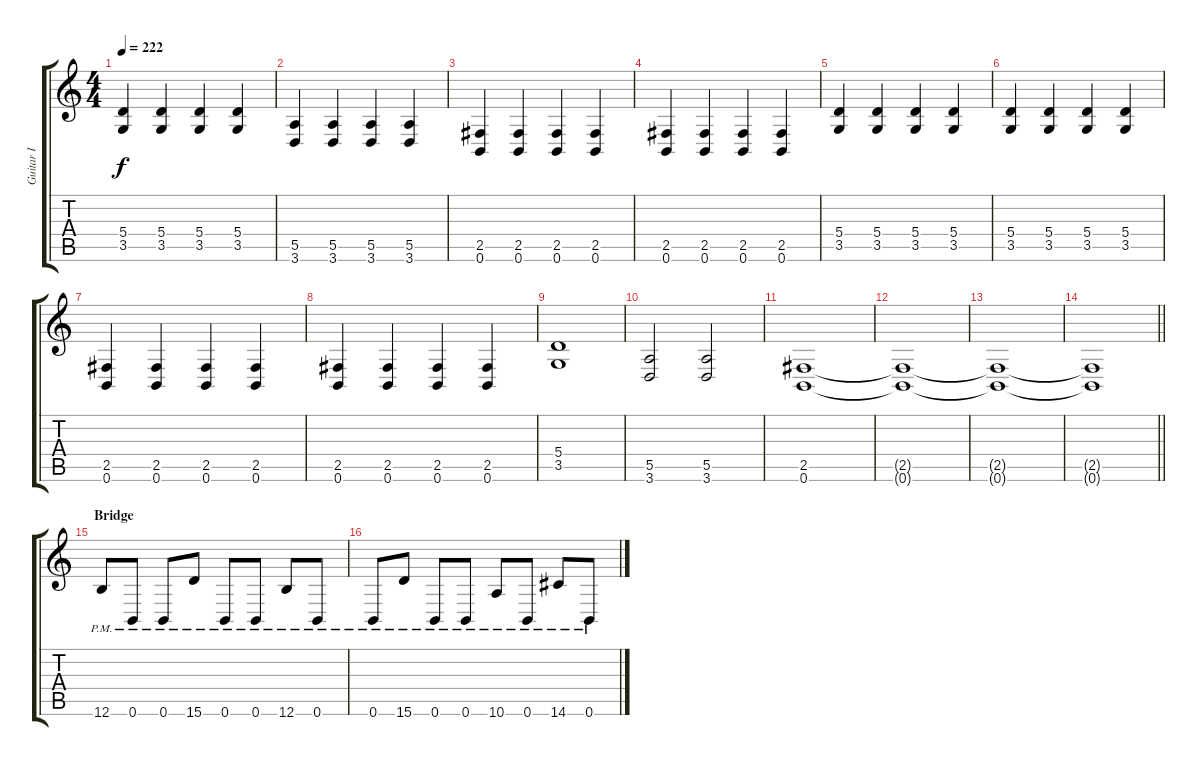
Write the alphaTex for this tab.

\track ("Guitar I" "Guitar I") {instrument distortionguitar}
\staff {score tabs}
\tuning (B3 Gb3 D3 A2 E2 B1) {hide}
\ts (4 4)
\tempo 222
\clef g2
\ks c
(5.4 3.5).4{dy f} (5.4 3.5).4 (5.4 3.5).4 (5.4 3.5).4 |
(5.5 3.6).4 (5.5 3.6).4 (5.5 3.6).4 (5.5 3.6).4 |
(2.5 0.6).4 (2.5 0.6).4 (2.5 0.6).4 (2.5 0.6).4 |
(2.5 0.6).4 (2.5 0.6).4 (2.5 0.6).4 (2.5 0.6).4 |
(5.4 3.5).4 (5.4 3.5).4 (5.4 3.5).4 (5.4 3.5).4 |
(5.4 3.5).4 (5.4 3.5).4 (5.4 3.5).4 (5.4 3.5).4 |
(2.5 0.6).4 (2.5 0.6).4 (2.5 0.6).4 (2.5 0.6).4 |
(2.5 0.6).4 (2.5 0.6).4 (2.5 0.6).4 (2.5 0.6).4 |
(5.4 3.5).1 |
(5.5 3.6).2 (5.5 3.6).2 |
(2.5 0.6).1 |
(2.5{t} 0.6{t}).1 |
(2.5{t} 0.6{t}).1 |
\barLineRight lightlight
(2.5{t} 0.6{t}).1 |
\section ("" "Bridge")
12.6{pm}.8 0.6{pm}.8 0.6{pm}.8 15.6{pm}.8 0.6{pm}.8 0.6{pm}.8 12.6{pm}.8 0.6{pm}.8 |
0.6{pm}.8 15.6{pm}.8 0.6{pm}.8 0.6{pm}.8 10.6{pm}.8 0.6{pm}.8 14.6{pm}.8 0.6{pm}.8
